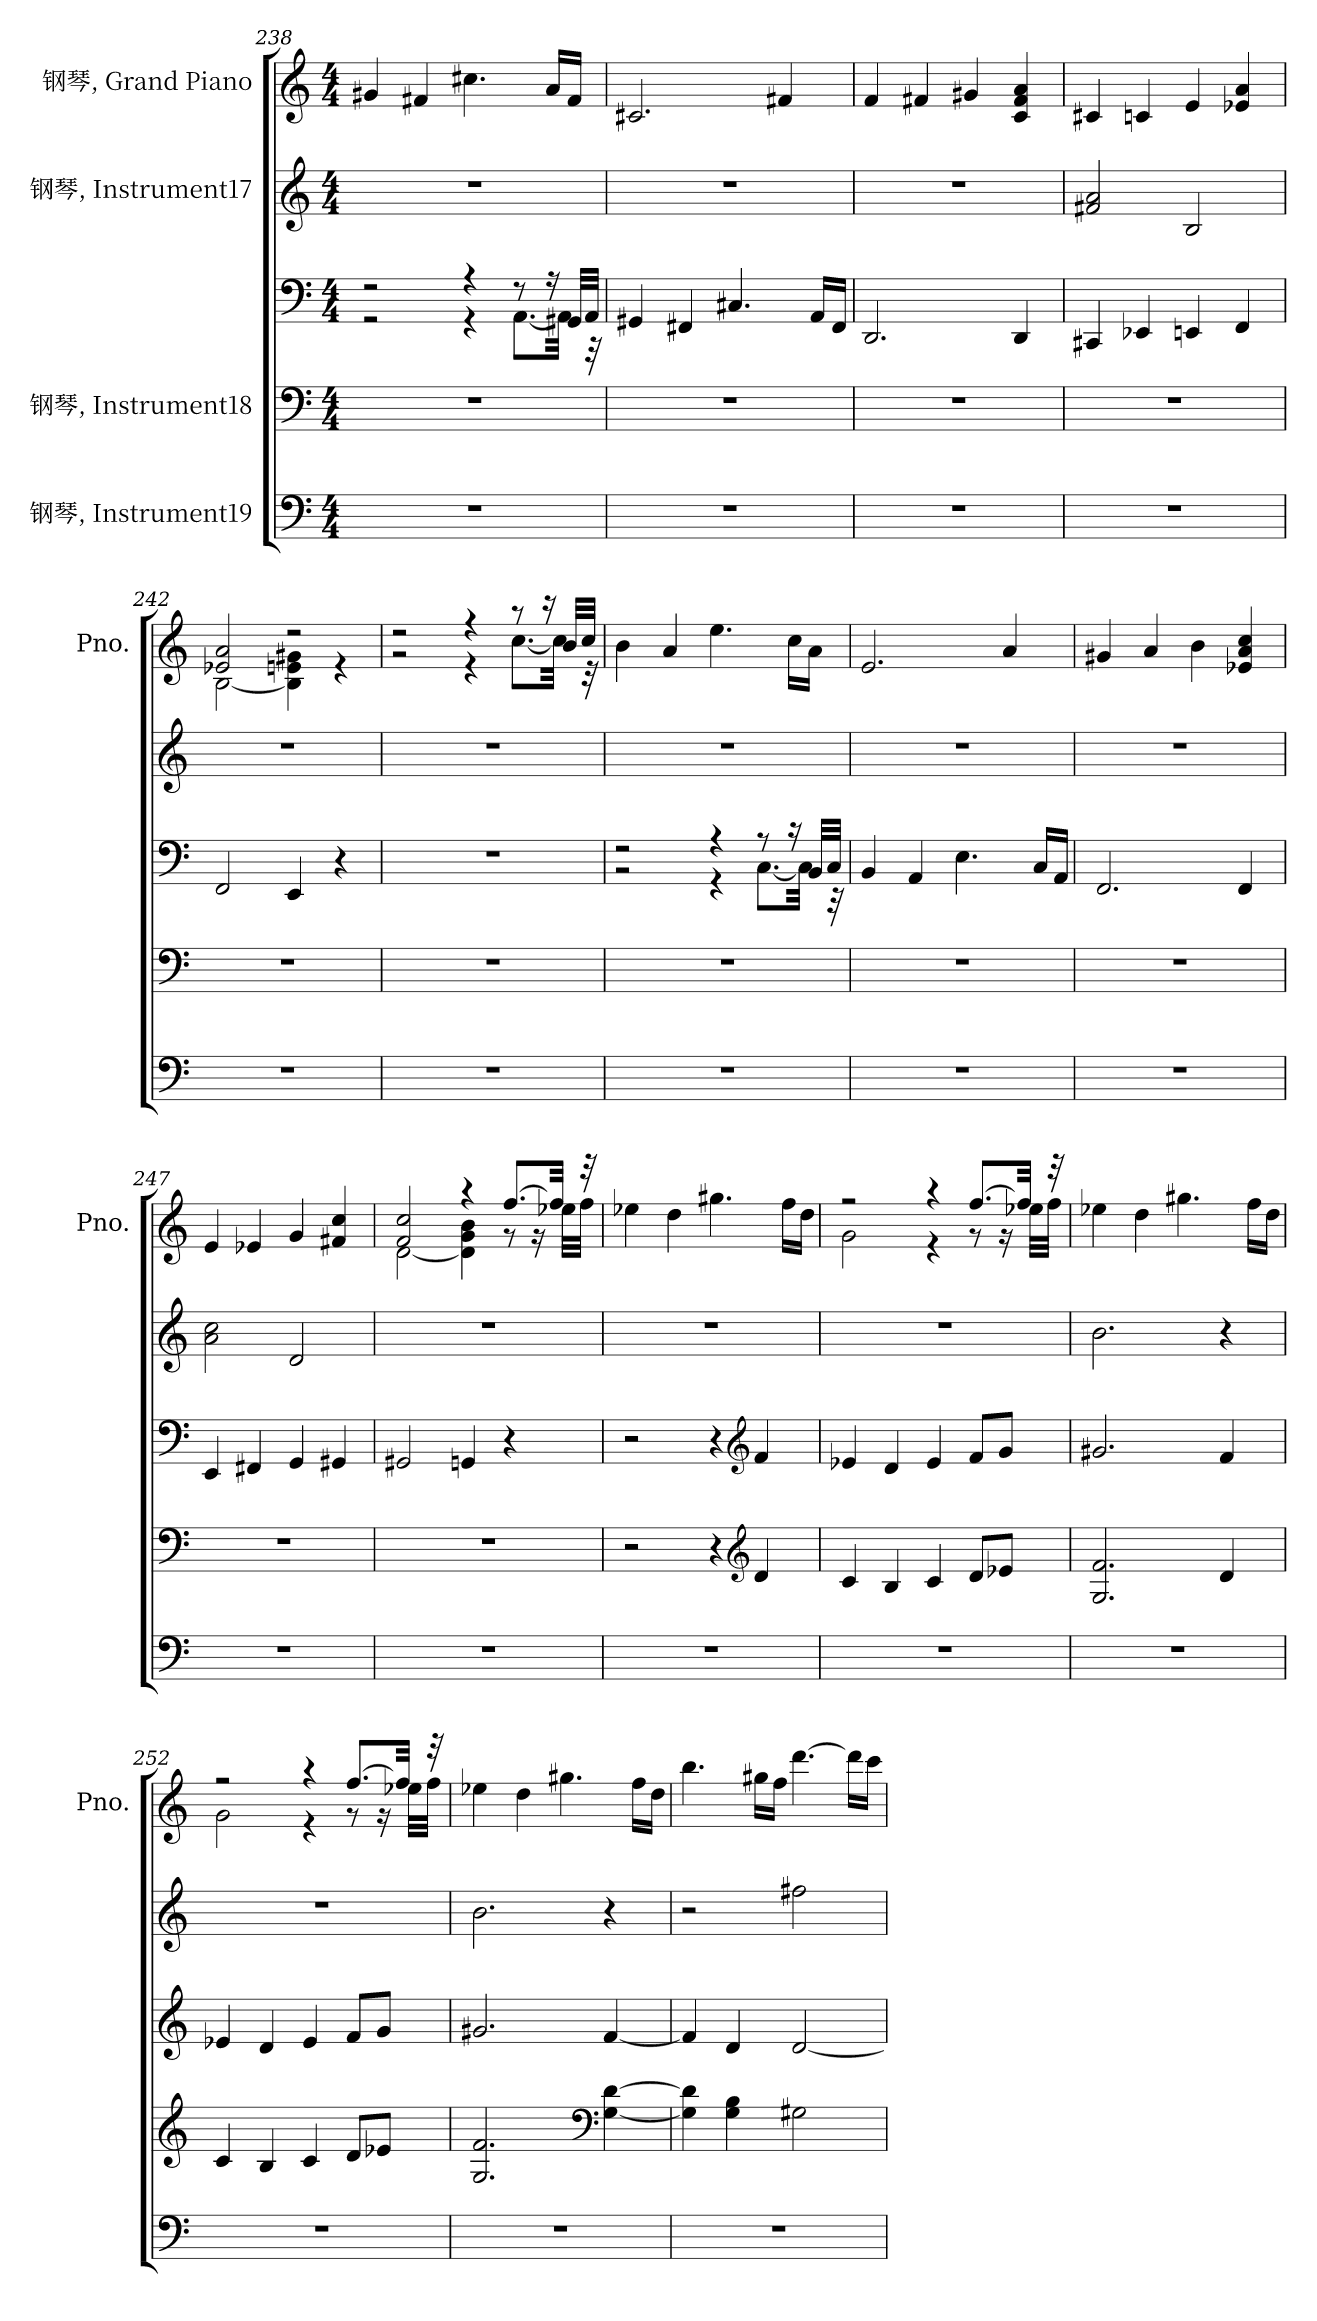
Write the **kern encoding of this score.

**kern	**kern	**kern	**kern	**kern
*part4	*part3	*part3	*part2	*part1
*staff5	*staff4	*staff3	*staff2	*staff1
*I"钢琴, Instrument19	*I"钢琴, Instrument18	*	*I"钢琴, Instrument17	*I"钢琴, Grand Piano
*	*	*	*	*I'Pno.
*clefF4	*clefF4	*clefF4	*clefG2	*clefG2
*k[]	*k[]	*k[]	*k[]	*k[]
*M4/4	*M4/4	*M4/4	*M4/4	*M4/4
=238	=238	=238	=238	=238
*	*	*^	*	*
1r	1r	2r	2r	1r	4g#X/
.	.	.	.	.	4f#X/
.	.	4r	4r	.	4.cc#X\
.	.	8r	[8.AA\L	.	.
.	.	16r	.	.	16a/LL
.	.	32GG#X/LLL	32AA\Jkk]	.	16f#/JJ
.	.	32AA/JJJ	32r	.	.
*	*	*v	*v	*	*
=239	=239	=239	=239	=239
1r	1r	4GG#X/	1r	2.c#X/
.	.	4FF#X/	.	.
.	.	4.C#X/	.	.
.	.	.	.	4f#X/
.	.	16AA/LL	.	.
.	.	16FF#/JJ	.	.
!!LO:PB:g=z
=240	=240	=240	=240	=240
1r	1r	2.DD/	1r	4f/
.	.	.	.	4f#X/
.	.	.	.	4g#X/
.	.	4DD/	.	4c/ 4f#/ 4a/
=241	=241	=241	=241	=241
1r	1r	4CC#X/	2f#X/ 2a/	4c#X/
.	.	4EE-X/	.	4cn/
.	.	4EEn/	2B/	4e/
.	.	4FF/	.	4e-X/ 4a/
=242	=242	=242	=242	=242
*	*	*	*	*^
1r	1r	2FF/	1r	2e-X/ 2a/	[2B\
.	.	4EE/	.	2r	4B\] 4en\ 4g#X\
.	.	4r	.	.	4r
=243	=243	=243	=243	=243	=243
1r	1r	1r	1r	2r	2r
.	.	.	.	4r	4r
.	.	.	.	8r	[8.cc\L
.	.	.	.	16r	.
.	.	.	.	32b/LLL	32cc\Jkk]
.	.	.	.	32cc/JJJ	32r
*	*	*	*	*v	*v
=244	=244	=244	=244	=244
*	*	*^	*	*
1r	1r	2r	2r	1r	4b\
.	.	.	.	.	4a/
.	.	4r	4r	.	4.ee\
.	.	8r	[8.C\L	.	.
.	.	16r	.	.	16cc\LL
.	.	32BB/LLL	32C\Jkk]	.	16a\JJ
.	.	32C/JJJ	32r	.	.
*	*	*v	*v	*	*
!!LO:LB:g=z
=245	=245	=245	=245	=245
1r	1r	4BB/	1r	2.e/
.	.	4AA/	.	.
.	.	4.E\	.	.
.	.	.	.	4a/
.	.	16C/LL	.	.
.	.	16AA/JJ	.	.
=246	=246	=246	=246	=246
1r	1r	2.FF/	1r	4g#X/
.	.	.	.	4a/
.	.	.	.	4b\
.	.	4FF/	.	4e-X/ 4a/ 4cc/
=247	=247	=247	=247	=247
1r	1r	4EE/	2a\ 2cc\	4e/
.	.	4FF#X/	.	4e-X/
.	.	4GG/	2d/	4g/
.	.	4GG#X/	.	4f#X/ 4cc/
=248	=248	=248	=248	=248
*	*	*	*	*^
1r	1r	2GG#X/	1r	2f/ 2cc/	[2d\
.	.	4GGn/	.	4r	4d\] 4g\ 4b\
.	.	4r	.	[8.ff/L	8r
.	.	.	.	.	16r
.	.	.	.	32ff/Jkk]	32ee-X\LLL
.	.	.	.	32r	32ff\JJJ
*	*	*	*	*v	*v
=249	=249	=249	=249	=249
1r	2r	2r	1r	4ee-X\
.	.	.	.	4dd\
.	4r	4r	.	4.gg#X\
*	*clefG2	*clefG2	*	*
.	4d/	4f/	.	.
.	.	.	.	16ff\LL
.	.	.	.	16dd\JJ
!!LO:PB:g=z
=250	=250	=250	=250	=250
*	*	*	*	*^
1r	4c/	4e-X/	1r	2r	2g\
.	4B/	4d/	.	.	.
.	4c/	4e-/	.	4r	4r
.	8d/L	8f/L	.	[8.ff/L	8r
.	8e-X/J	8g/J	.	.	16r
.	.	.	.	32ff/Jkk]	32ee-X\LLL
.	.	.	.	32r	32ff\JJJ
*	*	*	*	*v	*v
=251	=251	=251	=251	=251
1r	2.G/ 2.f/	2.g#X/	2.b\	4ee-X\
.	.	.	.	4dd\
.	.	.	.	4.gg#X\
.	4d/	4f/	4r	.
.	.	.	.	16ff\LL
.	.	.	.	16dd\JJ
=252	=252	=252	=252	=252
*	*	*	*	*^
1r	4c/	4e-X/	1r	2r	2g\
.	4B/	4d/	.	.	.
.	4c/	4e-/	.	4r	4r
.	8d/L	8f/L	.	[8.ff/L	8r
.	8e-X/J	8g/J	.	.	16r
.	.	.	.	32ff/Jkk]	32ee-X\LLL
.	.	.	.	32r	32ff\JJJ
*	*	*	*	*v	*v
=253	=253	=253	=253	=253
1r	2.G/ 2.f/	2.g#X/	2.b\	4ee-X\
.	.	.	.	4dd\
.	.	.	.	4.gg#X\
*	*clefF4	*	*	*
.	[4G\ [4d\	[4f/	4r	.
.	.	.	.	16ff\LL
.	.	.	.	16dd\JJ
!!LO:LB:g=z
=254	=254	=254	=254	=254
1r	4G\] 4d\]	4f/]	2r	4.bb\
.	4G\ 4B\	4d/	.	.
.	.	.	.	16gg#X\LL
.	.	.	.	16ff\JJ
.	2G#X\	[2d/	2ff#X\	[4.ddd\
.	.	.	.	16ddd\LL]
.	.	.	.	16ccc\JJ
=	=	=	=	=
*-	*-	*-	*-	*-
